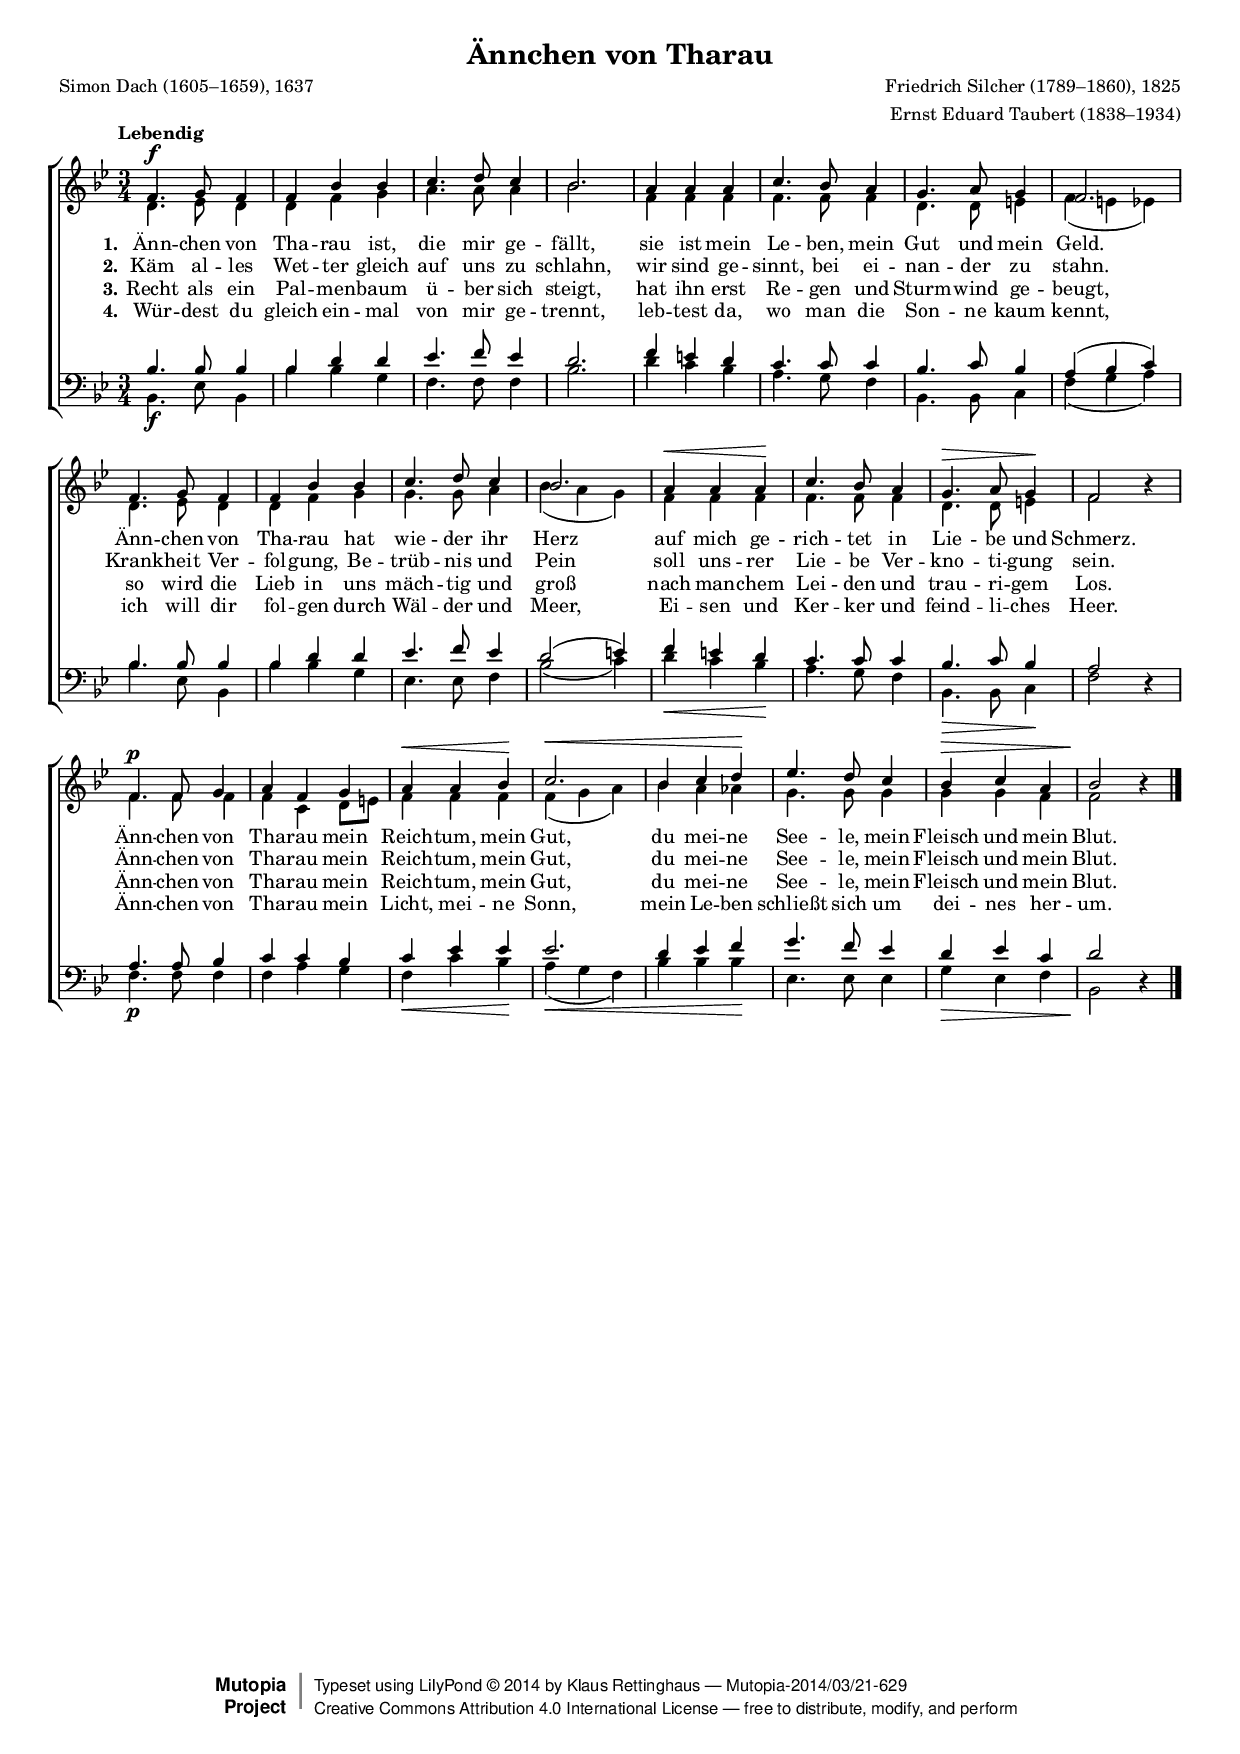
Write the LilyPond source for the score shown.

\include "deutsch.ly" 

#(set-global-staff-size 15.5) 

\version "2.18.0" 

global = { \key b \major \time 3/4 \tempo "Lebendig" } 

SAvTharau = \relative b' { 
f4.\f g8 f4 f b b c4. d8 c4 b2. 
a4 a a c4. b8 a4 g4. a8 g4 f2. 
f4. g8 f4 f b b c4. d8 c4 b2. 
a4\< a a\! c4. b8 a4 g4.\> a8 g4\! f2 \oneVoice r4 \voiceOne 
f4.\p f8 g4 a f g a\< a b\! c2.\< 
b4 c d\! es4. d8 c4 b\> c a4 b2\! \oneVoice r4 \voiceOne 
\bar "|." 
} 

AAvTharau = \relative b { 
d4. es8 d4 d f g a4. a8 a4 b2. 
f4 f f f4. f8 f4 d4. d8 e4 f( e es) 
d4. es8 d4 d f g g4. g8 a4 b( a g) 
f4 f f f4. f8 f4 d4. d8 e4 f2 s4 
f4. f8 f4 f c d8[ e] f4 f f f( g a) 
b4 a as g4. g8 g4 g g f f2 s4 
\bar "|." 
} 

TAvTharau = \relative b { 
b4. b8 b4 b d d es4. f8 es4 d2. 
f4 e d c4. c8 c4 b4. c8 b4 a( b c) 
b4. b8 b4 b d d es4. f8 es4 d2( e4) 
f4 e d c4. c8 c4 b4. c8 b4 a2 \oneVoice r4 \voiceOne 
a4. a8 b4 c c b c es es es2. 
d4 es f g4. f8 es4 d es c d2 \oneVoice r4 \voiceOne 
\bar "|." 
} 

BAvTharau = \relative b, { 
b4.\f es8 b4 b' b g f4. f8 f4 b2. 
d4 c b a4. g8 f4 b,4. b8 c4 f( g a) 
b4. es,8 b4 b' b g es4. es8 f4 b2( c4) 
d4\< c b\! a4. g8 f4 b,4.\> b8 c4\! f2 s4 
f4.\p f8 f4 f a g f\< c' b\! a(\< g f) 
b4 b b\! es,4. es8 es4 g\> es f b,2\! s4 
\bar "|." 
} 


LAvTharauA = \lyricmode { 
\set stanza = "1." 
Änn -- chen von Tha -- rau ist, die mir ge -- fällt, 
sie ist mein Le -- ben, mein Gut und mein Geld. 
Änn -- chen von Tha -- rau hat wie -- der ihr Herz 
auf mich ge -- rich -- tet in Lie -- be und Schmerz. 
Änn -- chen von Tha -- rau mein Reich -- tum, mein Gut, 
du mei -- ne See -- le, mein Fleisch und mein Blut. 
} 

LAvTharauB = \lyricmode { 
\set stanza = "2." 
Käm al -- les Wet -- ter gleich auf uns zu schlahn, 
wir sind ge -- sinnt, bei ei -- nan -- der zu stahn. 
Krank -- heit Ver -- fol -- gung, Be -- trüb -- nis und Pein 
soll uns -- rer Lie -- be Ver -- kno  -- ti -- gung sein. 
Änn -- chen von Tha -- rau mein Reich -- tum, mein Gut, 
du mei -- ne See -- le, mein Fleisch und mein Blut. 
} 

LAvTharauC = \lyricmode { 
\set stanza = "3." 
Recht als ein Pal -- men -- baum ü -- ber sich steigt, 
hat ihn erst Re -- gen und Sturm -- wind ge -- beugt, 
so wird die Lieb in uns mäch -- tig und groß 
nach man -- chem Lei -- den und trau -- ri -- gem Los. 
Änn -- chen von Tha -- rau mein Reich -- tum, mein Gut, 
du mei -- ne See -- le, mein Fleisch und mein Blut. 
} 

LAvTharauD = \lyricmode { 
\set stanza = "4." 
Wür -- dest du gleich ein -- mal von mir ge -- trennt, 
leb -- test da, wo man die Son -- ne kaum kennt, 
ich will dir fol -- gen  durch Wäl -- der und Meer, 
Ei -- sen und Ker -- ker und feind -- li -- ches Heer.
Änn -- chen von Tha -- rau mein Licht, mei -- ne Sonn, 
mein Le -- ben schließt sich um dei -- nes her -- um. 
} 

%--------------------

\header { 
 kaisernumber = "391" 
 comment = "" 
 footnote = "" 
 
 title = "Ännchen von Tharau" 
 subtitle = "" 
 composer = "Friedrich Silcher (1789–1860), 1825" 
 opus = "" 
 arranger = "Ernst Eduard Taubert (1838–1934)" 
 poet = "Simon Dach (1605–1659), 1637" 
 
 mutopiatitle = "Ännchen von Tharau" 
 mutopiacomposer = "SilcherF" 
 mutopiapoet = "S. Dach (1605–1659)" 
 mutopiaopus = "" 
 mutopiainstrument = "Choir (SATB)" 
 date = "1825" 
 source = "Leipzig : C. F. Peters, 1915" 
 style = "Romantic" 
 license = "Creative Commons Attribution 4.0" 
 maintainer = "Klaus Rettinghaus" 
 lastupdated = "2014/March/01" 
 
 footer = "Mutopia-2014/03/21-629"
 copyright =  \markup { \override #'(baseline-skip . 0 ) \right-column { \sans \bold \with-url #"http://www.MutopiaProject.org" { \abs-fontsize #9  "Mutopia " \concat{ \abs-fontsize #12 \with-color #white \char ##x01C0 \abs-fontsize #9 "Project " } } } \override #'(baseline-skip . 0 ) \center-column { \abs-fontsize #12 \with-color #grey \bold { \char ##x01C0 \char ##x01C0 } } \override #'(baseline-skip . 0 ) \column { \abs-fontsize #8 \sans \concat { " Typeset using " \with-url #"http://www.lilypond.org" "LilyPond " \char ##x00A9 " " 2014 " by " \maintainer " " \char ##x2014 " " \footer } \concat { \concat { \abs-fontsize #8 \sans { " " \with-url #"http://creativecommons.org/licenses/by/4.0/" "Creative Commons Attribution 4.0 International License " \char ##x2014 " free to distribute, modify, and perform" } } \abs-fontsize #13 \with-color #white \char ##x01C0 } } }
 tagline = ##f
} 

\score {
{
\context ChoirStaff 
	<< 
	\context Staff = women 
	<< 
	\set Staff.midiInstrument = "voice oohs" 
			\clef "G" 
			\context Voice = Sopran { \voiceOne 
				<< 
				\autoBeamOff 
				\dynamicUp 
				{ \global \SAvTharau } 
				>> } 
			\context Voice = Alt { \voiceTwo 
 				<< 
				\autoBeamOff 
				\dynamicDown 
				{ \global \AAvTharau } 
				>> } 
			>> 
	\context Lyrics = verseone 
	\context Lyrics = versetwo 
	\context Lyrics = versethree 
	\context Lyrics = versefour 
	\context Staff = men 
	<< 
	\set Staff.midiInstrument = "voice oohs" 
			\clef "F" 
			\context Voice = Tenor { \voiceOne 
				<< 
				\autoBeamOff 
				\dynamicUp 
				{ \global \TAvTharau } 
				>> } 
			\context Voice = Bass { \voiceTwo 
				<< 
				\autoBeamOff 
				\dynamicDown 
				{ \global \BAvTharau } 
				>> } 
		>> 
	\context Lyrics = verseone \lyricsto Sopran \LAvTharauA 
	\context Lyrics = versetwo \lyricsto Sopran \LAvTharauB 
	\context Lyrics = versethree \lyricsto Sopran \LAvTharauC 
	\context Lyrics = versefour \lyricsto Sopran \LAvTharauD 
	>> 
}

\layout {
indent = 0.0\cm
\context {\Score 
\remove "Bar_number_engraver"
\override DynamicTextSpanner.style = #'none 
}
}

\midi {
\tempo 4=132
}

}
